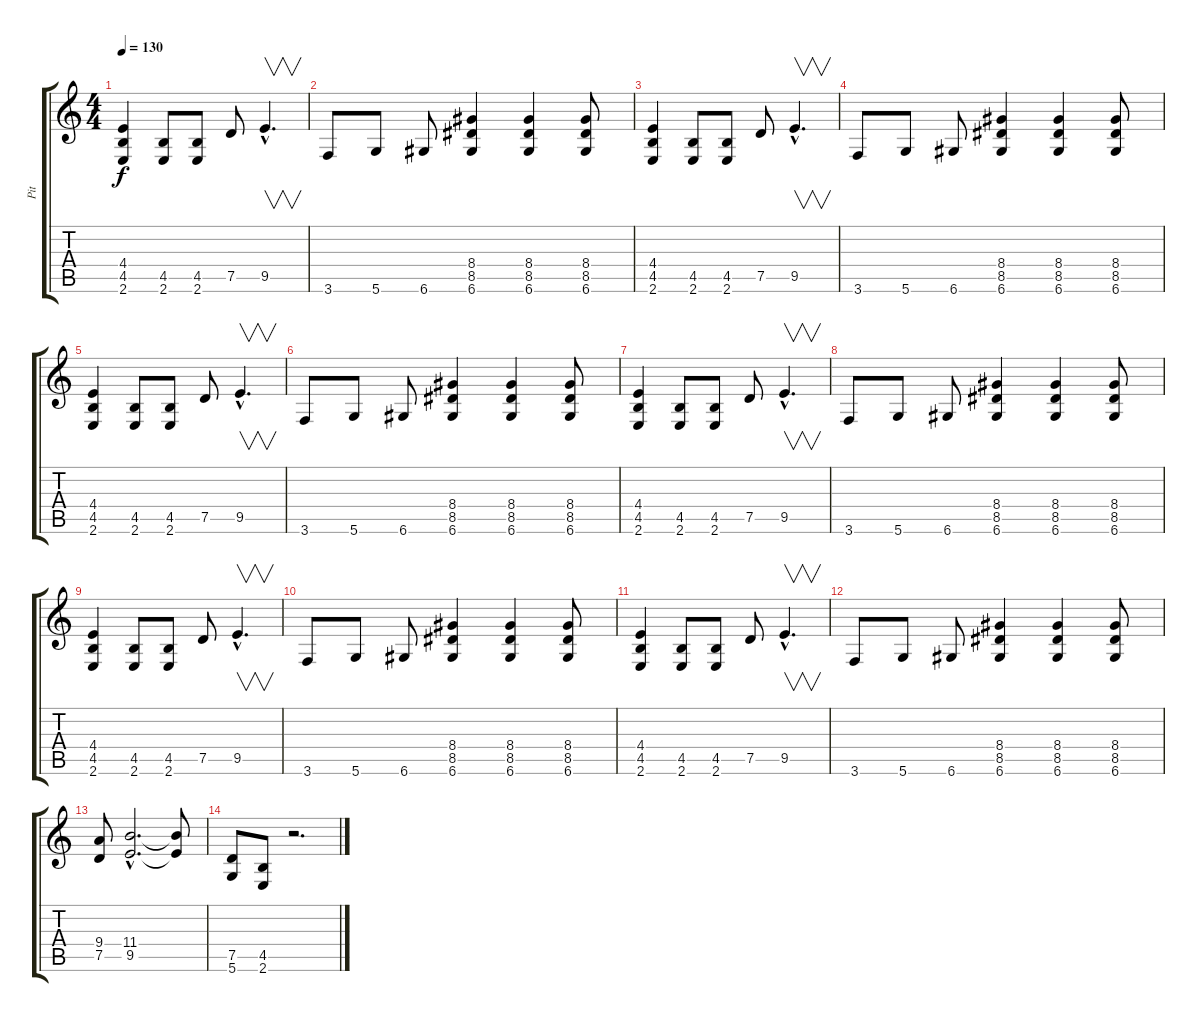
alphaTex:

\track ("Pit" "Pit") {instrument distortionguitar}
\staff {score tabs}
\tuning (D4 A3 F3 C3 G2 D2) {hide}
\ts (4 4)
\tempo 130
\clef g2
\ks c
(4.4 4.5 2.6).4{dy f} (4.5 2.6).8 (4.5 2.6).8 7.5.8 9.5{hac}.4{v d} |
3.6.8 5.6.8 6.6.8 (8.4 8.5 6.6).4 (8.4 8.5 6.6).4 (8.4 8.5 6.6).8 |
(4.4 4.5 2.6).4 (4.5 2.6).8 (4.5 2.6).8 7.5.8 9.5{hac}.4{v d} |
3.6.8 5.6.8 6.6.8 (8.4 8.5 6.6).4 (8.4 8.5 6.6).4 (8.4 8.5 6.6).8 |
(4.4 4.5 2.6).4 (4.5 2.6).8 (4.5 2.6).8 7.5.8 9.5{hac}.4{v d} |
3.6.8 5.6.8 6.6.8 (8.4 8.5 6.6).4 (8.4 8.5 6.6).4 (8.4 8.5 6.6).8 |
(4.4 4.5 2.6).4 (4.5 2.6).8 (4.5 2.6).8 7.5.8 9.5{hac}.4{v d} |
3.6.8 5.6.8 6.6.8 (8.4 8.5 6.6).4 (8.4 8.5 6.6).4 (8.4 8.5 6.6).8 |
(4.4 4.5 2.6).4 (4.5 2.6).8 (4.5 2.6).8 7.5.8 9.5{hac}.4{v d} |
3.6.8 5.6.8 6.6.8 (8.4 8.5 6.6).4 (8.4 8.5 6.6).4 (8.4 8.5 6.6).8 |
(4.4 4.5 2.6).4 (4.5 2.6).8 (4.5 2.6).8 7.5.8 9.5{hac}.4{v d} |
3.6.8 5.6.8 6.6.8 (8.4 8.5 6.6).4 (8.4 8.5 6.6).4 (8.4 8.5 6.6).8 |
(9.4 7.5).8 (11.4{hac} 9.5{hac}).2{d} (11.4{t} 9.5{t}).8 |
(7.5 5.6).8 (4.5 2.6).8 r.2{d}
